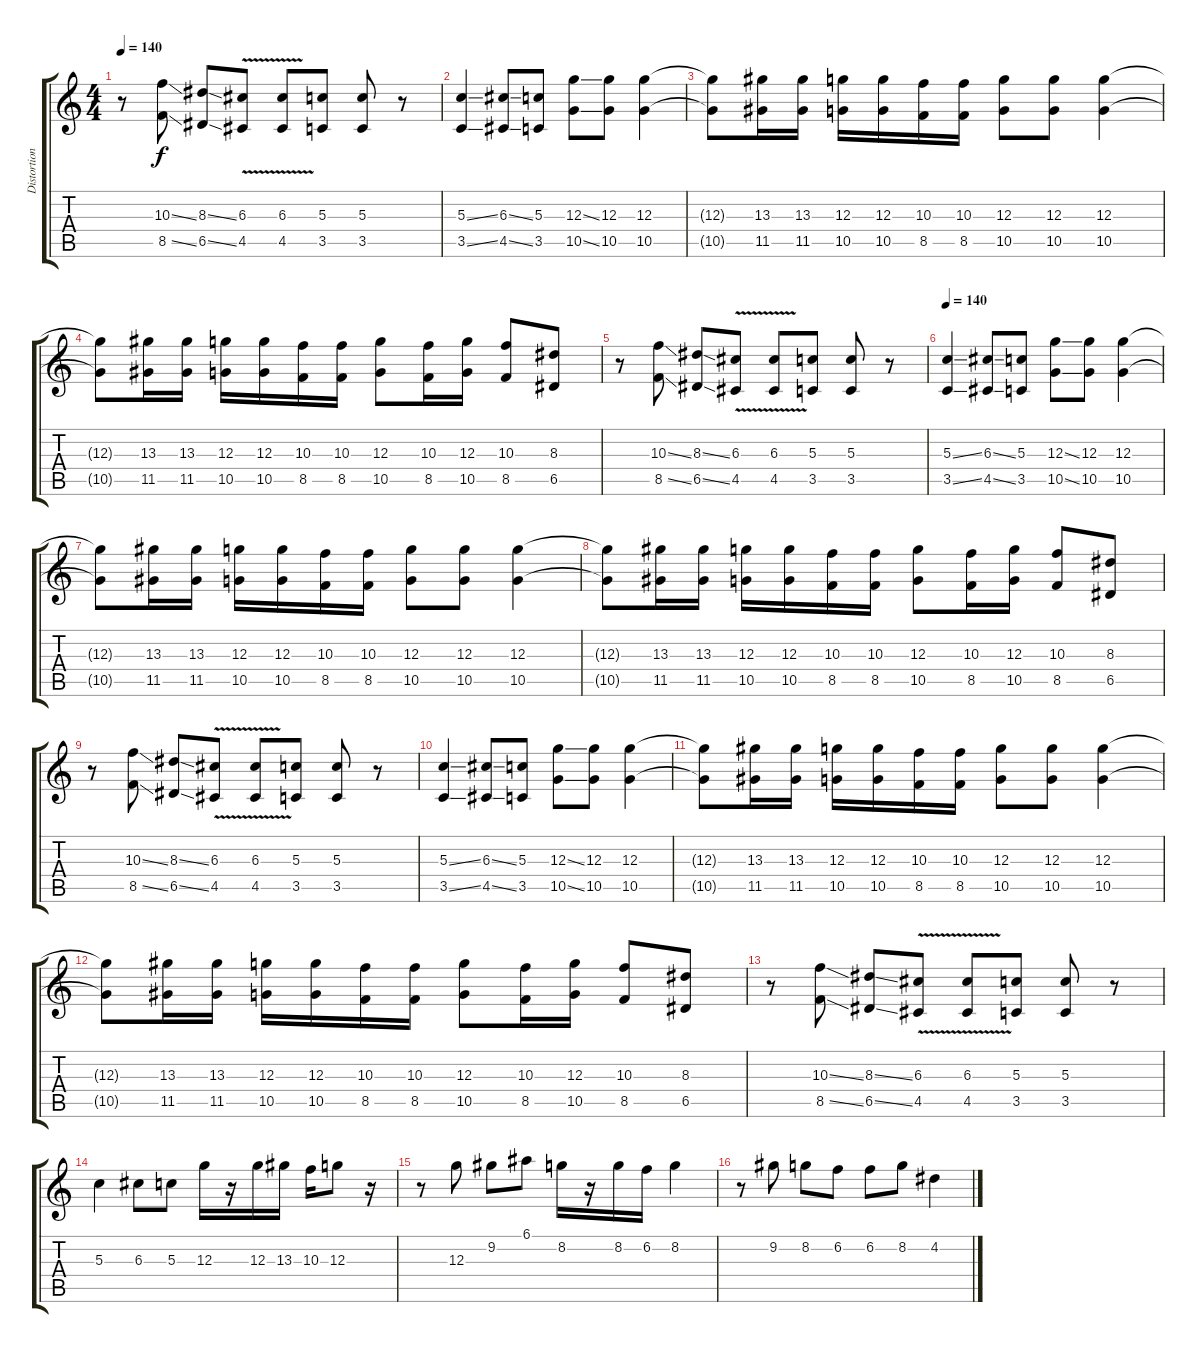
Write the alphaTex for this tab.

\track ("Distortion guitar" "Distortion") {instrument distortionguitar}
\staff {score tabs}
\tuning (E4 B3 G3 D3 A2 E2) {hide}
\ts (4 4)
\tempo 140
\clef g2
\ks c
r.8{dy f} (10.3{ss} 8.5{ss}).8 (8.3{ss} 6.5{ss}).8 (6.3{v} 4.5).8 (6.3{v} 4.5).8 (5.3 3.5).8 (5.3 3.5).8 r.8 |
(5.3{ss} 3.5{ss}).4 (6.3{ss} 4.5{ss}).8 (5.3 3.5).8 (12.3{ss} 10.5{ss}).8 (12.3 10.5).8 (12.3 10.5).4 |
(12.3{t} 10.5{t}).8 (13.3 11.5).16 (13.3 11.5).16 (12.3 10.5).16 (12.3 10.5).16 (10.3 8.5).16 (10.3 8.5).16 (12.3 10.5).8 (12.3 10.5).8 (12.3 10.5).4 |
(12.3{t} 10.5{t}).8 (13.3 11.5).16 (13.3 11.5).16 (12.3 10.5).16 (12.3 10.5).16 (10.3 8.5).16 (10.3 8.5).16 (12.3 10.5).8 (10.3 8.5).16 (12.3 10.5).16 (10.3 8.5).8 (8.3 6.5).8 |
r.8 (10.3{ss} 8.5{ss}).8 (8.3{ss} 6.5{ss}).8 (6.3{v} 4.5).8 (6.3{v} 4.5).8 (5.3 3.5).8 (5.3 3.5).8 r.8 |
\tempo 140
(5.3{ss} 3.5{ss}).4 (6.3{ss} 4.5{ss}).8 (5.3 3.5).8 (12.3{ss} 10.5{ss}).8 (12.3 10.5).8 (12.3 10.5).4 |
(12.3{t} 10.5{t}).8 (13.3 11.5).16 (13.3 11.5).16 (12.3 10.5).16 (12.3 10.5).16 (10.3 8.5).16 (10.3 8.5).16 (12.3 10.5).8 (12.3 10.5).8 (12.3 10.5).4 |
(12.3{t} 10.5{t}).8 (13.3 11.5).16 (13.3 11.5).16 (12.3 10.5).16 (12.3 10.5).16 (10.3 8.5).16 (10.3 8.5).16 (12.3 10.5).8 (10.3 8.5).16 (12.3 10.5).16 (10.3 8.5).8 (8.3 6.5).8 |
r.8 (10.3{ss} 8.5{ss}).8 (8.3{ss} 6.5{ss}).8 (6.3{v} 4.5).8 (6.3{v} 4.5).8 (5.3 3.5).8 (5.3 3.5).8 r.8 |
(5.3{ss} 3.5{ss}).4 (6.3{ss} 4.5{ss}).8 (5.3 3.5).8 (12.3{ss} 10.5{ss}).8 (12.3 10.5).8 (12.3 10.5).4 |
(12.3{t} 10.5{t}).8 (13.3 11.5).16 (13.3 11.5).16 (12.3 10.5).16 (12.3 10.5).16 (10.3 8.5).16 (10.3 8.5).16 (12.3 10.5).8 (12.3 10.5).8 (12.3 10.5).4 |
(12.3{t} 10.5{t}).8 (13.3 11.5).16 (13.3 11.5).16 (12.3 10.5).16 (12.3 10.5).16 (10.3 8.5).16 (10.3 8.5).16 (12.3 10.5).8 (10.3 8.5).16 (12.3 10.5).16 (10.3 8.5).8 (8.3 6.5).8 |
r.8 (10.3{ss} 8.5{ss}).8 (8.3{ss} 6.5{ss}).8 (6.3{v} 4.5).8 (6.3{v} 4.5).8 (5.3 3.5).8 (5.3 3.5).8 r.8 |
5.3.4 6.3.8 5.3.8 12.3.16 r.16 12.3.16 13.3.16 10.3.16 12.3.8 r.16 |
r.8 12.3.8 9.2.8 6.1.8 8.2.16 r.16 8.2.16 6.2.16 8.2.4 |
r.8 9.2.8 8.2.8 6.2.8 6.2.8 8.2.8 4.2.4
